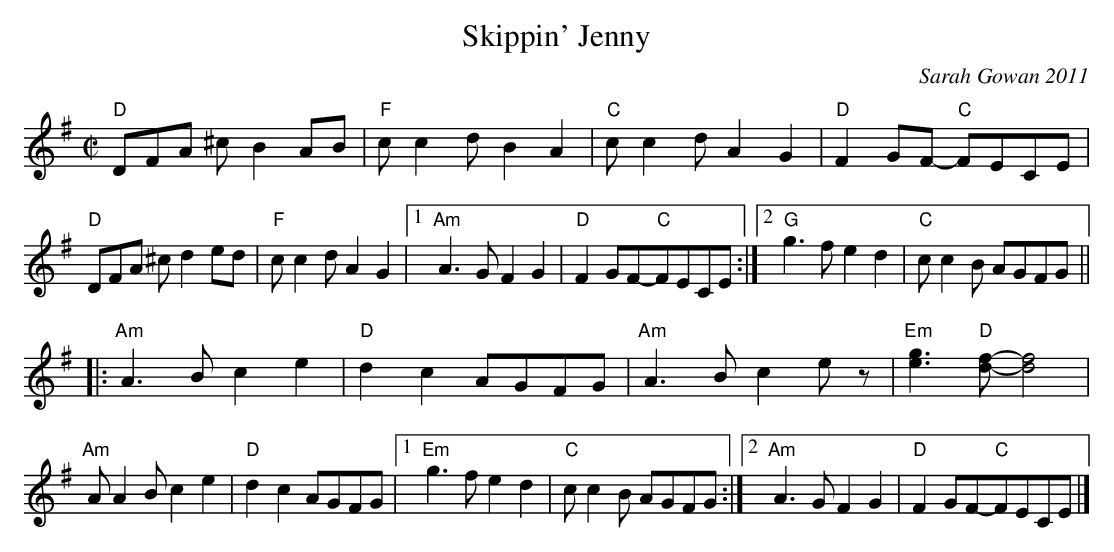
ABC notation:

X:1
T:Skippin' Jenny
C:Sarah Gowan 2011
M:C|
K:Dmix
"D"DFA ^c B2AB|"F"cc2dB2A2|"C"cc2dA2G2|"D"F2GF -"C"FECE|
"D"DFA ^c d2ed|"F"cc2dA2G2|1"Am"A3GF2G2|"D"F2GF-"C"FECE:|2"G"g3fe2d2|"C"cc2B AGFG||
|:"Am"A3Bc2e2|"D"d2c2AGFG|"Am"A3Bc2ez|"Em"[e3g3]"D"[d-f-][d4f4]|
"Am"AA2Bc2e2|"D"d2c2AGFG|1"Em"g3fe2d2|"C"cc2B AGFG:|2"Am"A3GF2G2|"D"F2GF-"C"FECE|]
